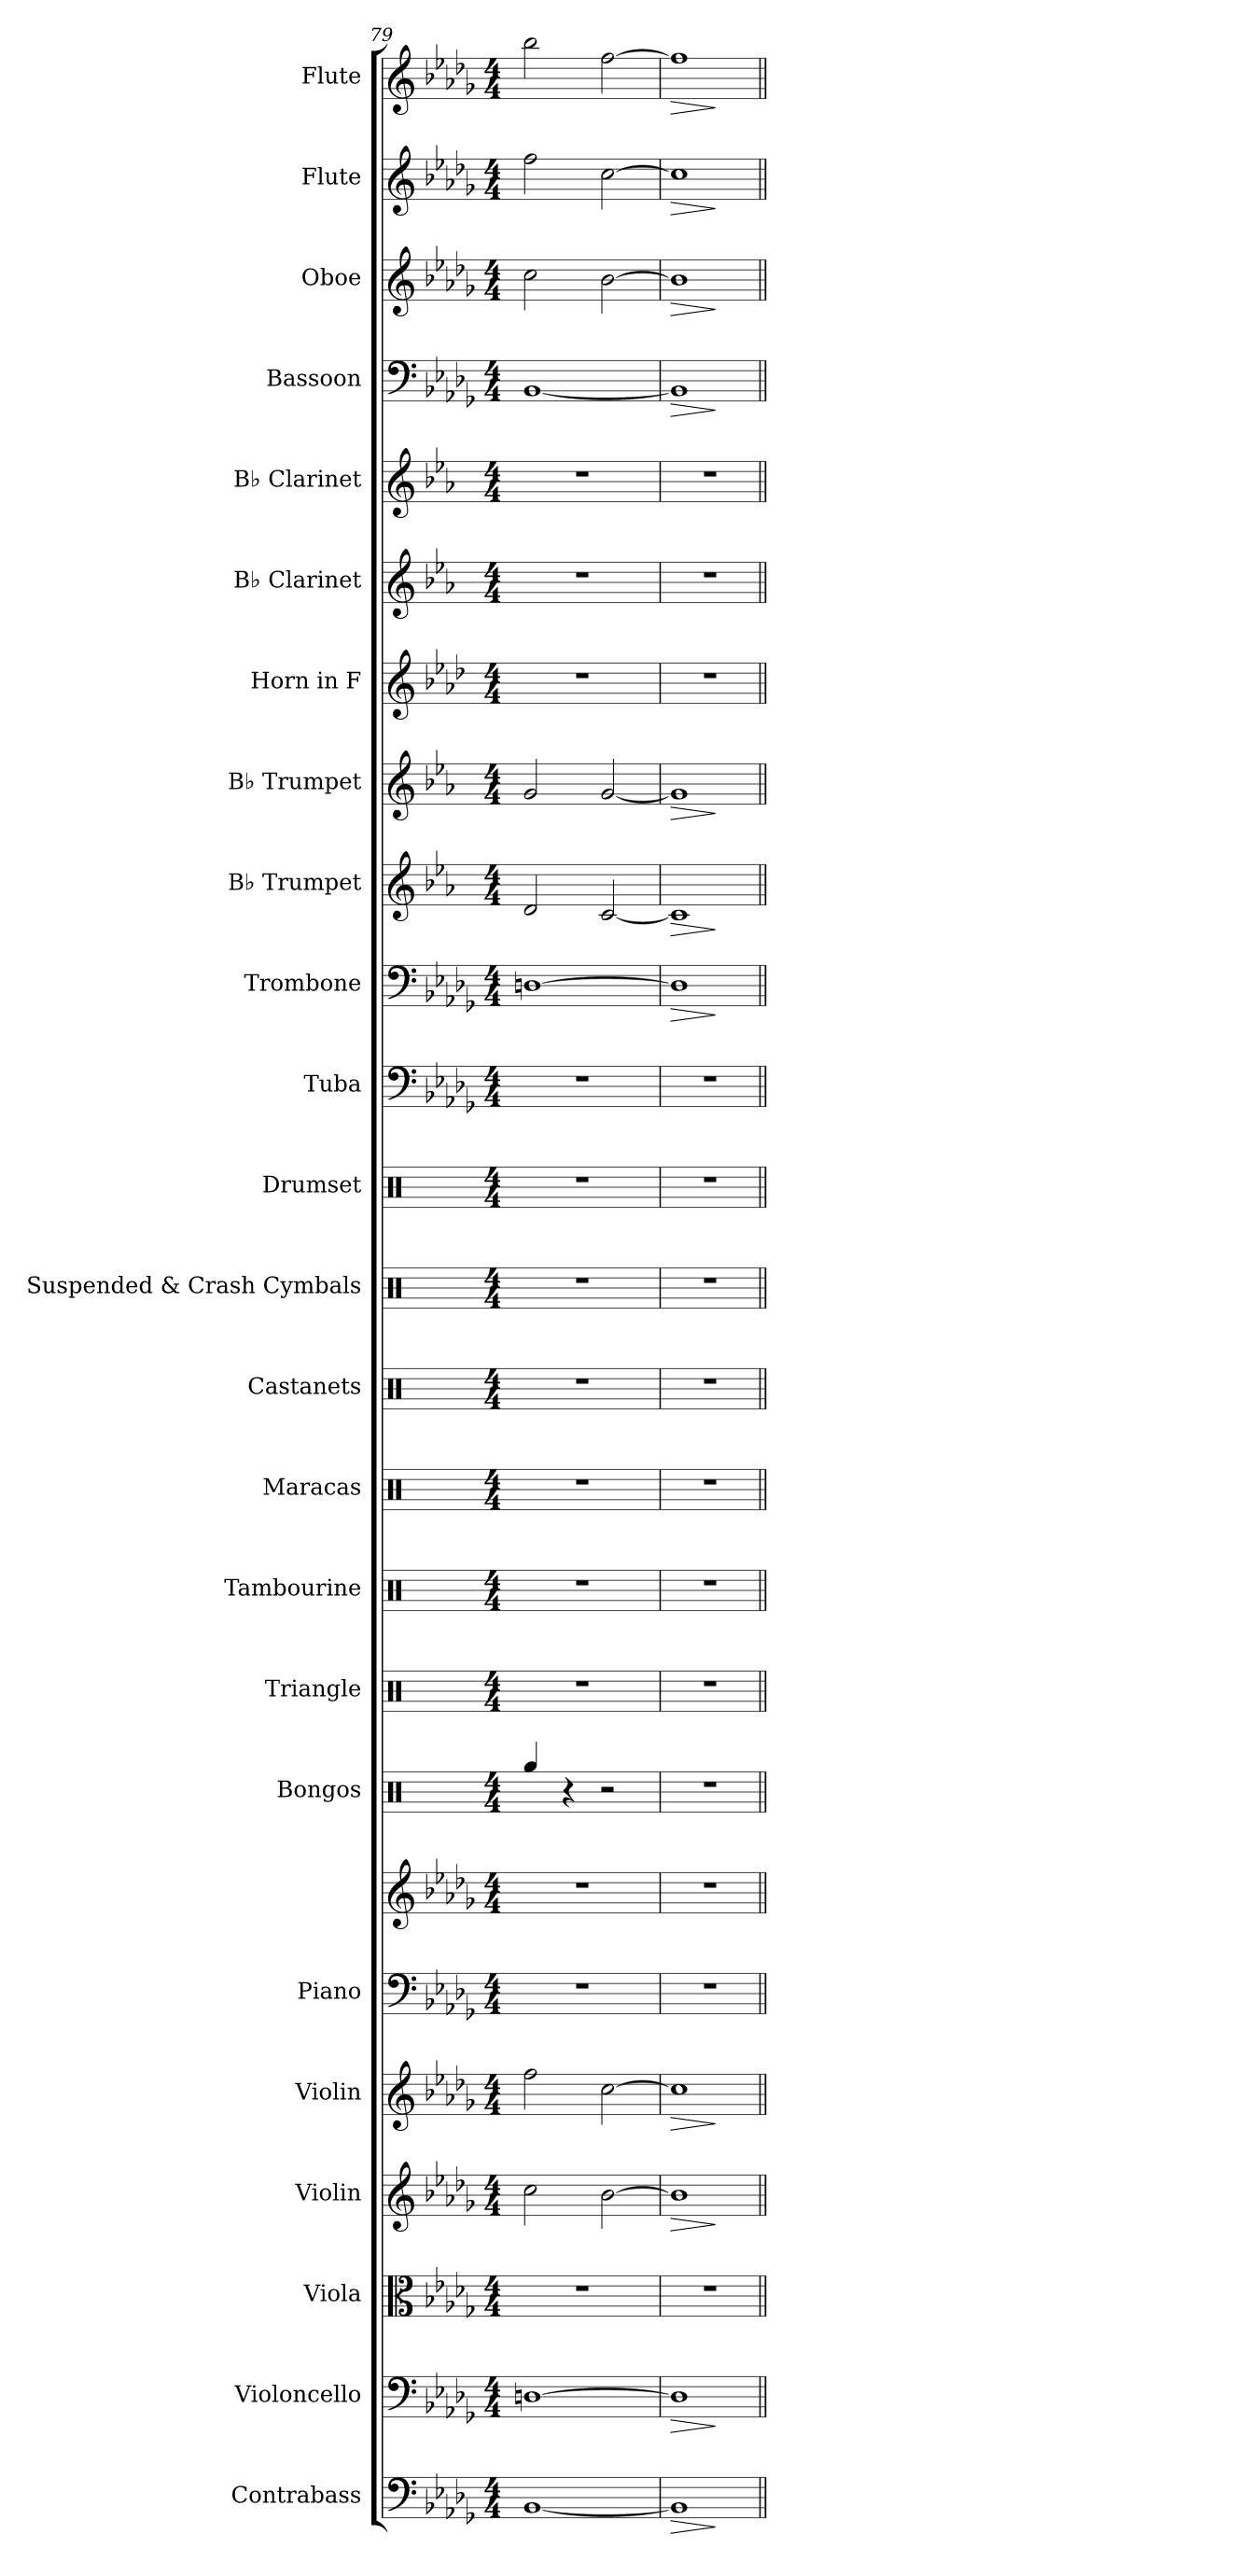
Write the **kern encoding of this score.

**kern	**dynam	**kern	**dynam	**kern	**kern	**dynam	**kern	**dynam	**kern	**kern	**kern	**kern	**kern	**kern	**kern	**kern	**kern	**kern	**kern	**dynam	**kern	**dynam	**kern	**dynam	**kern	**kern	**kern	**kern	**dynam	**kern	**dynam	**kern	**dynam	**kern	**dynam
*part24	*part24	*part23	*part23	*part22	*part21	*part21	*part20	*part20	*part19	*part19	*part18	*part17	*part16	*part15	*part14	*part13	*part12	*part11	*part10	*part10	*part9	*part9	*part8	*part8	*part7	*part6	*part5	*part4	*part4	*part3	*part3	*part2	*part2	*part1	*part1
*staff25	*staff25	*staff24	*staff24	*staff23	*staff22	*staff22	*staff21	*staff21	*staff20	*staff19	*staff18	*staff17	*staff16	*staff15	*staff14	*staff13	*staff12	*staff11	*staff10	*staff10	*staff9	*staff9	*staff8	*staff8	*staff7	*staff6	*staff5	*staff4	*staff4	*staff3	*staff3	*staff2	*staff2	*staff1	*staff1
*I"Contrabass	*	*I"Violoncello	*	*I"Viola	*I"Violin	*	*I"Violin	*	*I"Piano	*	*I"Bongos	*I"Triangle	*I"Tambourine	*I"Maracas	*I"Castanets	*I"Suspended &amp; Crash Cymbals	*I"Drumset	*I"Tuba	*I"Trombone	*	*I"B♭ Trumpet	*	*I"B♭ Trumpet	*	*I"Horn in F	*I"B♭ Clarinet	*I"B♭ Clarinet	*I"Bassoon	*	*I"Oboe	*	*I"Flute	*	*I"Flute	*
*I'Cb.	*	*I'Vc.	*	*I'Vla.	*I'Vln.	*	*I'Vln.	*	*I'Pno.	*	*I'Bon.	*I'Trgl.	*I'Tamb.	*I'Mrcs.	*I'Cst.	*I'Cym.	*I'D. Set	*I'Tba.	*I'Tbn.	*	*I'B♭ Tpt.	*	*I'B♭ Tpt.	*	*	*I'B♭ Cl.	*I'B♭ Cl.	*I'Bsn.	*	*I'Ob.	*	*I'Fl.	*	*I'Fl.	*
*clefF4	*	*clefF4	*	*clefC3	*clefG2	*	*clefG2	*	*clefF4	*clefG2	*clefX	*clefX	*clefX	*clefX	*clefX	*clefX	*clefX	*clefF4	*clefF4	*	*clefG2	*	*clefG2	*	*clefG2	*clefG2	*clefG2	*clefF4	*	*clefG2	*	*clefG2	*	*clefG2	*
*ITrd7c12	*	*	*	*	*	*	*	*	*	*	*	*	*	*	*	*	*	*	*	*	*ITrd1c2	*	*ITrd1c2	*	*ITrd4c7	*ITrd1c2	*ITrd1c2	*	*	*	*	*	*	*	*
*k[b-e-a-d-g-]	*	*k[b-e-a-d-g-]	*	*k[b-e-a-d-g-]	*k[b-e-a-d-g-]	*	*k[b-e-a-d-g-]	*	*k[b-e-a-d-g-]	*k[b-e-a-d-g-]	*k[]	*k[]	*k[]	*k[]	*k[]	*k[]	*k[]	*k[b-e-a-d-g-]	*k[b-e-a-d-g-]	*	*k[b-e-a-d-g-]	*	*k[b-e-a-d-g-]	*	*k[b-e-a-d-g-]	*k[b-e-a-d-g-]	*k[b-e-a-d-g-]	*k[b-e-a-d-g-]	*	*k[b-e-a-d-g-]	*	*k[b-e-a-d-g-]	*	*k[b-e-a-d-g-]	*
*M4/4	*	*M4/4	*	*M4/4	*M4/4	*	*M4/4	*	*M4/4	*M4/4	*M4/4	*M4/4	*M4/4	*M4/4	*M4/4	*M4/4	*M4/4	*M4/4	*M4/4	*	*M4/4	*	*M4/4	*	*M4/4	*M4/4	*M4/4	*M4/4	*	*M4/4	*	*M4/4	*	*M4/4	*
=79	=79	=79	=79	=79	=79	=79	=79	=79	=79	=79	=79	=79	=79	=79	=79	=79	=79	=79	=79	=79	=79	=79	=79	=79	=79	=79	=79	=79	=79	=79	=79	=79	=79	=79	=79
[1BBB-	.	[1Dn	.	1r	2cc\	.	2ff\	.	1r	1r	4Rgg/	1r	1r	1r	1r	1r	1r	1r	[1Dn	.	2c/	.	2f/	.	1r	1r	1r	[1BB-	.	2cc\	.	2ff\	.	2bb-\	.
.	.	.	.	.	.	.	.	.	.	.	4r	.	.	.	.	.	.	.	.	.	.	.	.	.	.	.	.	.	.	.	.	.	.	.	.
.	.	.	.	.	[2b-\	.	[2cc\	.	.	.	2r	.	.	.	.	.	.	.	.	.	[2B-/	.	[2f/	.	.	.	.	.	.	[2b-\	.	[2cc\	.	[2ff\	.
=80	=80	=80	=80	=80	=80	=80	=80	=80	=80	=80	=80	=80	=80	=80	=80	=80	=80	=80	=80	=80	=80	=80	=80	=80	=80	=80	=80	=80	=80	=80	=80	=80	=80	=80	=80
!	!LO:HP:b	!	!LO:HP:b	!	!	!LO:HP:b	!	!LO:HP:b	!	!	!	!	!	!	!	!	!	!	!	!LO:HP:b	!	!LO:HP:b	!	!LO:HP:b	!	!	!	!	!LO:HP:b	!	!LO:HP:b	!	!LO:HP:b	!	!LO:HP:b
1BBB-Z]	>	1DZ]	>	1r	1b-Z]	>	1ccZ]	>	1r	1r	1r	1r	1r	1r	1r	1r	1r	1r	1DZ]	>	1B-Z]	>	1fZ]	>	1r	1r	1r	1BB-Z]	>	1b-Z]	>	1ccZ]	>	1ffZ]	>
.	]	.	]	.	.	]	.	]	.	.	.	.	.	.	.	.	.	.	.	]	.	]	.	]	.	.	.	.	]	.	]	.	]	.	]
=||	=||	=||	=||	=||	=||	=||	=||	=||	=||	=||	=||	=||	=||	=||	=||	=||	=||	=||	=||	=||	=||	=||	=||	=||	=||	=||	=||	=||	=||	=||	=||	=||	=||	=||	=||
*-	*-	*-	*-	*-	*-	*-	*-	*-	*-	*-	*-	*-	*-	*-	*-	*-	*-	*-	*-	*-	*-	*-	*-	*-	*-	*-	*-	*-	*-	*-	*-	*-	*-	*-	*-
